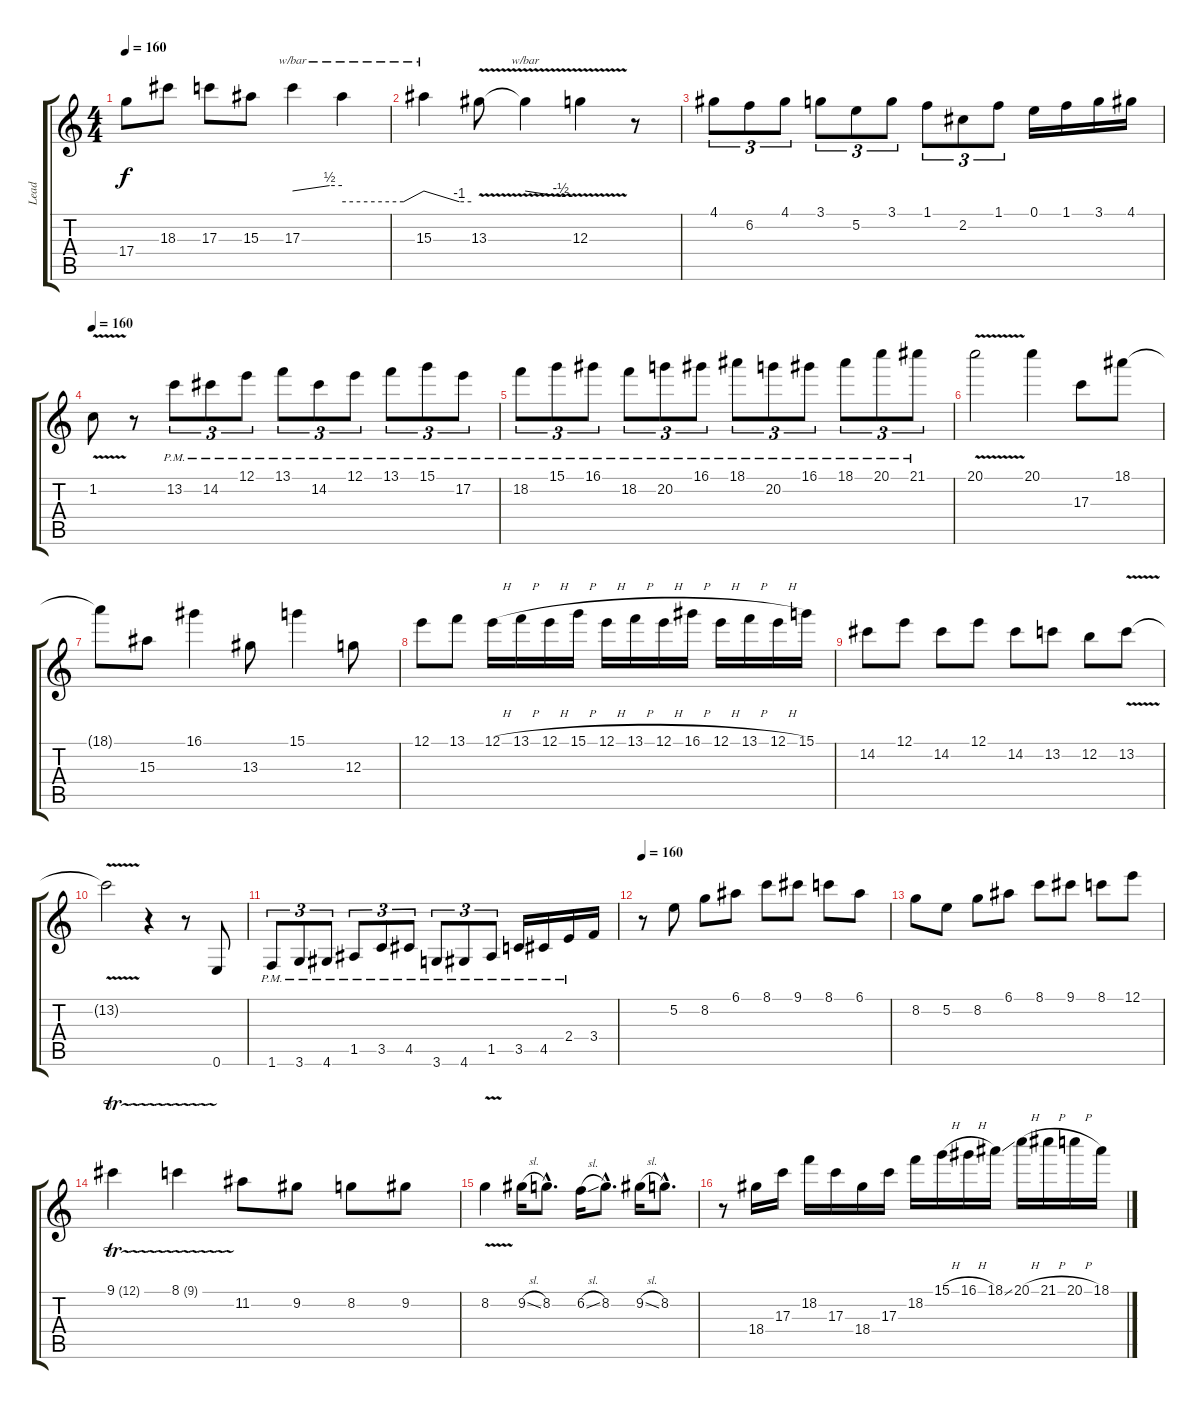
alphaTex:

\track ("Lead" "Lead") {instrument overdrivenguitar}
\staff {score tabs}
\tuning (E4 B3 G3 D3 A2 E2) {hide}
\ts (4 4)
\tempo 160
\clef g2
\ks c
17.4.8{dy f} 18.3.8 17.3.8 15.3.8 17.3.4{tbe (custom default 0 0 45 2 60 2)} 17.3{t}.4{tbe (custom default 0 -4 45 -4 60 0)} |
15.3.4{tbe (custom default 0 0 45 -4 60 -4)} 13.3{v}.8 13.3{t}.4{tbe (custom default 0 0 45 -2 60 -2)} 12.3{v}.4 r.8 |
4.1.8{tu (3 2)} 6.2.8{tu (3 2)} 4.1.8{tu (3 2)} 3.1.8{tu (3 2)} 5.2.8{tu (3 2)} 3.1.8{tu (3 2)} 1.1.8{tu (3 2)} 2.2.8{tu (3 2)} 1.1.8{tu (3 2)} 0.1.16 1.1.16 3.1.16 4.1.16 |
\tempo 160
1.2{v}.8 r.8 13.2{pm}.8{tu (3 2)} 14.2{pm}.8{tu (3 2)} 12.1{pm}.8{tu (3 2)} 13.1{pm}.8{tu (3 2)} 14.2{pm}.8{tu (3 2)} 12.1{pm}.8{tu (3 2)} 13.1{pm}.8{tu (3 2)} 15.1{pm}.8{tu (3 2)} 17.2{pm}.8{tu (3 2)} |
18.2{pm}.8{tu (3 2)} 15.1{pm}.8{tu (3 2)} 16.1{pm}.8{tu (3 2)} 18.2{pm}.8{tu (3 2)} 20.2{pm}.8{tu (3 2)} 16.1{pm}.8{tu (3 2)} 18.1{pm}.8{tu (3 2)} 20.2{pm}.8{tu (3 2)} 16.1{pm}.8{tu (3 2)} 18.1{pm}.8{tu (3 2)} 20.1{pm}.8{tu (3 2)} 21.1{pm}.8{tu (3 2)} |
20.1{v}.2 20.1.4 17.3.8 18.1.8 |
18.1{t}.8 15.3.8 16.1.4 13.3.8 15.1.4 12.3.8 |
12.1.8 13.1.8 12.1{h}.16 13.1{h}.16 12.1{h}.16 15.1{h}.16 12.1{h}.16 13.1{h}.16 12.1{h}.16 16.1{h}.16 12.1{h}.16 13.1{h}.16 12.1{h}.16 15.1.16 |
14.2.8 12.1.8 14.2.8 12.1.8 14.2.8 13.2.8 12.2.8 13.2{v}.8 |
13.2{t}.2 r.4 r.8 0.6.8 |
1.6{pm}.8{tu (3 2)} 3.6{pm}.8{tu (3 2)} 4.6{pm}.8{tu (3 2)} 1.5{pm}.8{tu (3 2)} 3.5{pm}.8{tu (3 2)} 4.5{pm}.8{tu (3 2)} 3.6{pm}.8{tu (3 2)} 4.6{pm}.8{tu (3 2)} 1.5{pm}.8{tu (3 2)} 3.5{pm}.16 4.5{pm}.16 2.4{pm}.16 3.4.16 |
\tempo 160
r.8 5.2.8 8.2.8 6.1.8 8.1.8 9.1.8 8.1.8 6.1.8 |
8.2.8 5.2.8 8.2.8 6.1.8 8.1.8 9.1.8 8.1.8 12.1.8 |
9.1{tr (12 16)}.4 8.1{tr (9 16)}.4 11.2.8 9.2.8 8.2.8 9.2.8 |
8.2{v}.4 9.2{sl}.16 8.2{hac}.8{d} 6.2{sl}.16 8.2{hac}.8{d} 9.2{sl}.16 8.2{hac}.8{d} |
r.8 18.4.16 17.3.16 18.2.16 17.3.16 18.4.16 17.3.16 18.2.16 15.1{h}.16 16.1{h}.16 18.1{ss}.16 20.1{h}.16 21.1{h}.16 20.1{h}.16 18.1{h}.16
